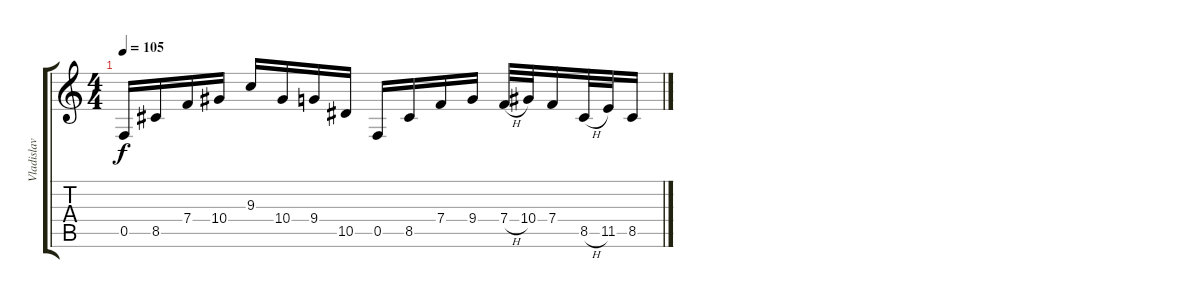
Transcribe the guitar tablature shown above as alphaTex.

\track ("Vladislav Nekrash" "Vladislav ") {instrument distortionguitar}
\staff {score tabs}
\tuning (C4 G3 Eb3 Bb2 F2 C2) {hide}
\ts (4 4)
\tempo 105
\clef g2
\ks c
0.5.16{dy f} 8.5.16 7.4.16 10.4.16 9.3.16 10.4.16 9.4.16 10.5.16 0.5.16 8.5.16 7.4.16 9.4.16 7.4{h}.32 10.4.32 7.4.16 8.5{h}.32 11.5.32 8.5.16
